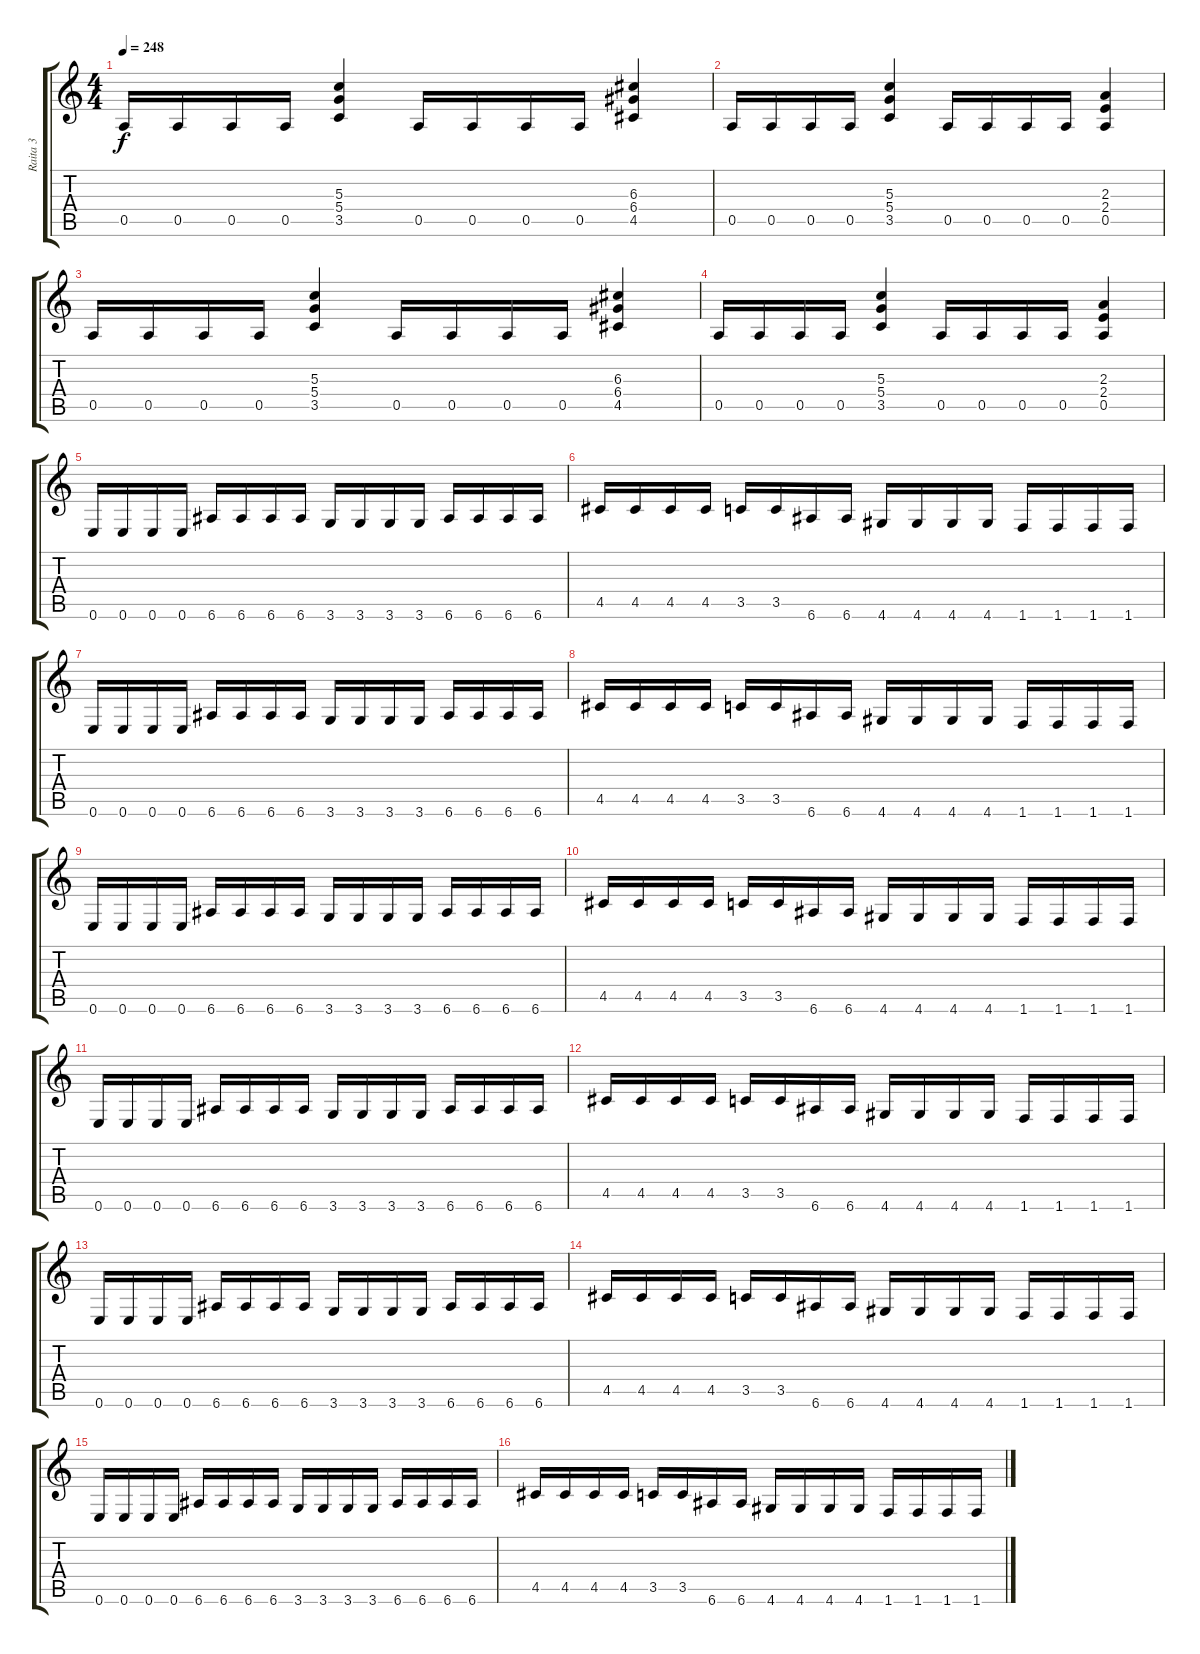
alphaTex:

\track ("Raita 3" "Raita 3") {instrument overdrivenguitar}
\staff {score tabs}
\tuning (E4 B3 G3 D3 A2 E2) {hide}
\ts (4 4)
\tempo 248
\clef g2
\ks c
0.5.16{dy f} 0.5.16 0.5.16 0.5.16 (5.3 5.4 3.5).4 0.5.16 0.5.16 0.5.16 0.5.16 (6.3 6.4 4.5).4 |
0.5.16 0.5.16 0.5.16 0.5.16 (5.3 5.4 3.5).4 0.5.16 0.5.16 0.5.16 0.5.16 (2.3 2.4 0.5).4 |
0.5.16 0.5.16 0.5.16 0.5.16 (5.3 5.4 3.5).4 0.5.16 0.5.16 0.5.16 0.5.16 (6.3 6.4 4.5).4 |
0.5.16 0.5.16 0.5.16 0.5.16 (5.3 5.4 3.5).4 0.5.16 0.5.16 0.5.16 0.5.16 (2.3 2.4 0.5).4 |
0.6.16 0.6.16 0.6.16 0.6.16 6.6.16 6.6.16 6.6.16 6.6.16 3.6.16 3.6.16 3.6.16 3.6.16 6.6.16 6.6.16 6.6.16 6.6.16 |
4.5.16 4.5.16 4.5.16 4.5.16 3.5.16 3.5.16 6.6.16 6.6.16 4.6.16 4.6.16 4.6.16 4.6.16 1.6.16 1.6.16 1.6.16 1.6.16 |
0.6.16 0.6.16 0.6.16 0.6.16 6.6.16 6.6.16 6.6.16 6.6.16 3.6.16 3.6.16 3.6.16 3.6.16 6.6.16 6.6.16 6.6.16 6.6.16 |
4.5.16 4.5.16 4.5.16 4.5.16 3.5.16 3.5.16 6.6.16 6.6.16 4.6.16 4.6.16 4.6.16 4.6.16 1.6.16 1.6.16 1.6.16 1.6.16 |
0.6.16 0.6.16 0.6.16 0.6.16 6.6.16 6.6.16 6.6.16 6.6.16 3.6.16 3.6.16 3.6.16 3.6.16 6.6.16 6.6.16 6.6.16 6.6.16 |
4.5.16 4.5.16 4.5.16 4.5.16 3.5.16 3.5.16 6.6.16 6.6.16 4.6.16 4.6.16 4.6.16 4.6.16 1.6.16 1.6.16 1.6.16 1.6.16 |
0.6.16 0.6.16 0.6.16 0.6.16 6.6.16 6.6.16 6.6.16 6.6.16 3.6.16 3.6.16 3.6.16 3.6.16 6.6.16 6.6.16 6.6.16 6.6.16 |
4.5.16 4.5.16 4.5.16 4.5.16 3.5.16 3.5.16 6.6.16 6.6.16 4.6.16 4.6.16 4.6.16 4.6.16 1.6.16 1.6.16 1.6.16 1.6.16 |
0.6.16 0.6.16 0.6.16 0.6.16 6.6.16 6.6.16 6.6.16 6.6.16 3.6.16 3.6.16 3.6.16 3.6.16 6.6.16 6.6.16 6.6.16 6.6.16 |
4.5.16 4.5.16 4.5.16 4.5.16 3.5.16 3.5.16 6.6.16 6.6.16 4.6.16 4.6.16 4.6.16 4.6.16 1.6.16 1.6.16 1.6.16 1.6.16 |
0.6.16 0.6.16 0.6.16 0.6.16 6.6.16 6.6.16 6.6.16 6.6.16 3.6.16 3.6.16 3.6.16 3.6.16 6.6.16 6.6.16 6.6.16 6.6.16 |
4.5.16 4.5.16 4.5.16 4.5.16 3.5.16 3.5.16 6.6.16 6.6.16 4.6.16 4.6.16 4.6.16 4.6.16 1.6.16 1.6.16 1.6.16 1.6.16
